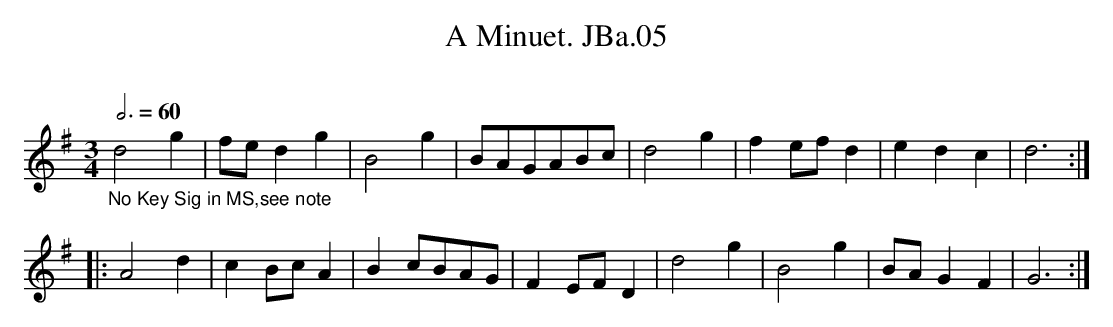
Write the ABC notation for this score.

X:1
T:Minuet. JBa.05, A
M:3/4
L:1/4
Q:3/4=60
O:
K:G
"_No Key Sig in MS,see note"\
d2g|f/e/ dg|B2 g|B/A/G/A/B/c/|\
d2g|f e/f/d|edc|d3:|
|:A2d|c B/c/A|Bc/B/A/G/|F E/F/D|\
d2g|B2 g|B/A/GF|G3:|
